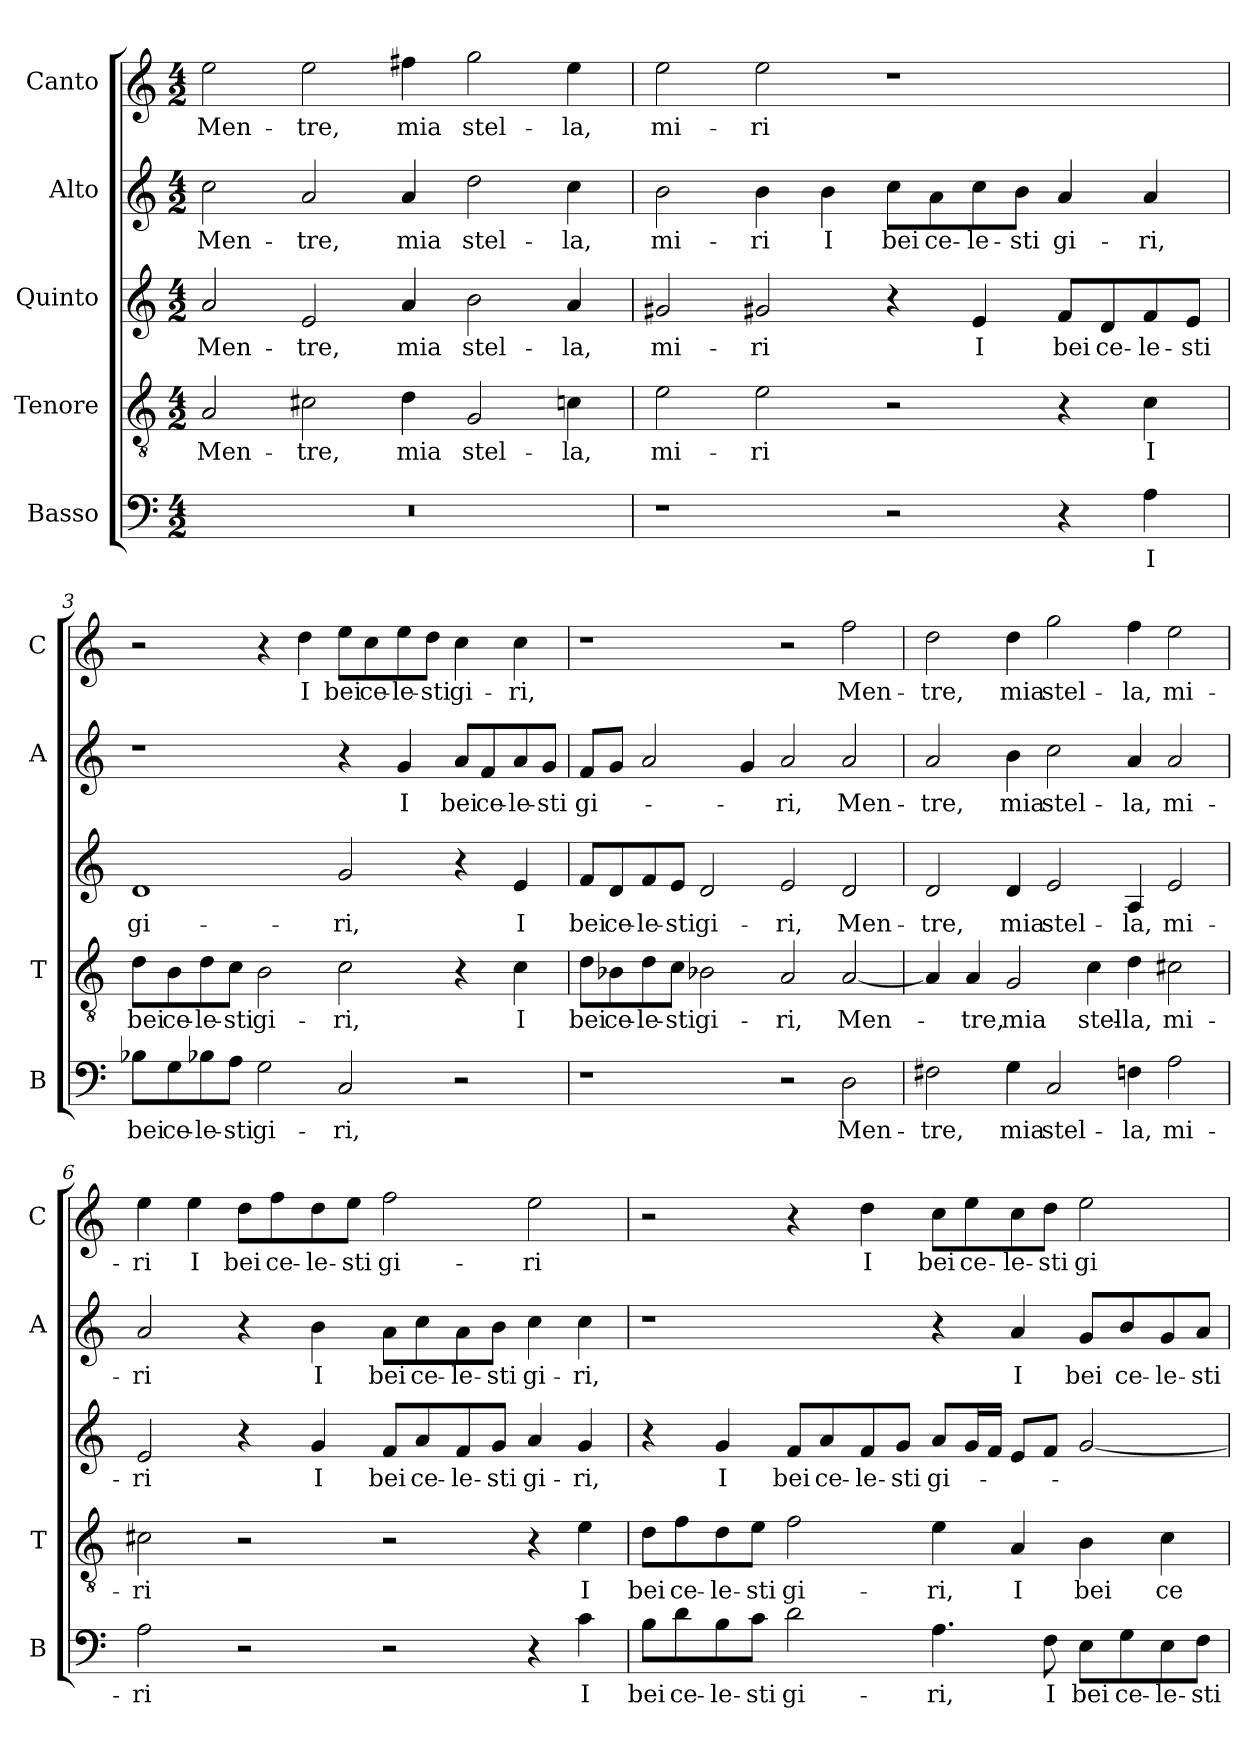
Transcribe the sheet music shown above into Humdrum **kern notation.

**kern	**text	**kern	**text	**kern	**text	**kern	**text	**kern	**text
*part5	*part5	*part4	*part4	*part3	*part3	*part2	*part2	*part1	*part1
*staff5	*staff5	*staff4	*staff4	*staff3	*staff3	*staff2	*staff2	*staff1	*staff1
*I"Basso	*	*I"Tenore	*	*I"Quinto	*	*I"Alto	*	*I"Canto	*
*I'B	*	*I'T	*	*	*	*I'A	*	*I'C	*
*clefF4	*	*clefGv2	*	*clefG2	*	*clefG2	*	*clefG2	*
*k[]	*	*k[]	*	*k[]	*	*k[]	*	*k[]	*
*M4/2	*	*M4/2	*	*M4/2	*	*M4/2	*	*M4/2	*
=1	=1	=1	=1	=1	=1	=1	=1	=1	=1
0r	.	2A	Men-	2a	Men-	2cc	Men-	2ee	Men-
.	.	2c#X	-tre,	2e	-tre,	2a	-tre,	2ee	-tre,
.	.	4d	mia	4a	mia	4a	mia	4ff#X	mia
.	.	2G	stel-	2b	stel-	2dd	stel-	2gg	stel-
.	.	4cn	-la,	4a	-la,	4cc	-la,	4ee	-la,
=2	=2	=2	=2	=2	=2	=2	=2	=2	=2
1r	.	2e	mi-	2g#X	mi-	2b	mi-	2ee	mi-
.	.	2e	-ri	2g#X	-ri	4b	-ri	2ee	-ri
.	.	.	.	.	.	4b	I	.	.
2r	.	2r	.	4r	.	8ccL	bei	1r	.
.	.	.	.	.	.	8a	ce-	.	.
.	.	.	.	4e	I	8cc	-le-	.	.
.	.	.	.	.	.	8bJ	-sti	.	.
4r	.	4r	.	8fL	bei	4a	gi-	.	.
.	.	.	.	8d	ce-	.	.	.	.
4A	I	4c	I	8f	-le-	4a	-ri,	.	.
.	.	.	.	8eJ	-sti	.	.	.	.
=3	=3	=3	=3	=3	=3	=3	=3	=3	=3
8B-XL	bei	8dL	bei	1d	gi-	1r	.	2r	.
8G	ce-	8B	ce-	.	.	.	.	.	.
8B-X	-le-	8d	-le-	.	.	.	.	.	.
8AJ	-sti	8cJ	-sti	.	.	.	.	.	.
2G	gi-	2B	gi-	.	.	.	.	4r	.
.	.	.	.	.	.	.	.	4dd	I
2C	-ri,	2c	-ri,	2g	-ri,	4r	.	8eeL	bei
.	.	.	.	.	.	.	.	8cc	ce-
.	.	.	.	.	.	4g	I	8ee	-le-
.	.	.	.	.	.	.	.	8ddJ	-sti
2r	.	4r	.	4r	.	8aL	bei	4cc	gi-
.	.	.	.	.	.	8f	ce-	.	.
.	.	4c	I	4e	I	8a	-le-	4cc	-ri,
.	.	.	.	.	.	8gJ	-sti	.	.
=4	=4	=4	=4	=4	=4	=4	=4	=4	=4
1r	.	8dL	bei	8fL	bei	8fL	gi-	1r	.
.	.	8B-X	ce-	8d	ce-	8gJ	.	.	.
.	.	8d	-le-	8f	-le-	2a	.	.	.
.	.	8cJ	-sti	8eJ	-sti	.	.	.	.
.	.	2B-X	gi-	2d	gi-	.	.	.	.
.	.	.	.	.	.	4g	.	.	.
2r	.	2A	-ri,	2e	-ri,	2a	-ri,	2r	.
2D	Men-	[2A	Men-	2d	Men-	2a	Men-	2ff	Men-
=5	=5	=5	=5	=5	=5	=5	=5	=5	=5
2F#X	-tre,	4A]	.	2d	-tre,	2a	-tre,	2dd	-tre,
.	.	4A	-tre,	.	.	.	.	.	.
4G	mia	2G	mia	4d	mia	4b	mia	4dd	mia
2C	stel-	.	.	2e	stel-	2cc	stel-	2gg	stel-
.	.	4c	stel-	.	.	.	.	.	.
4Fn	-la,	4d	-la,	4A	-la,	4a	-la,	4ff	-la,
2A	mi-	2c#X	mi-	2e	mi-	2a	mi-	2ee	mi-
=6	=6	=6	=6	=6	=6	=6	=6	=6	=6
2A	-ri	2c#X	-ri	2e	-ri	2a	-ri	4ee	-ri
.	.	.	.	.	.	.	.	4ee	I
2r	.	2r	.	4r	.	4r	.	8ddL	bei
.	.	.	.	.	.	.	.	8ff	ce-
.	.	.	.	4g	I	4b	I	8dd	-le-
.	.	.	.	.	.	.	.	8eeJ	-sti
2r	.	2r	.	8fL	bei	8aL	bei	2ff	gi-
.	.	.	.	8a	ce-	8cc	ce-	.	.
.	.	.	.	8f	-le-	8a	-le-	.	.
.	.	.	.	8gJ	-sti	8bJ	-sti	.	.
4r	.	4r	.	4a	gi-	4cc	gi-	2ee	-ri
4c	I	4e	I	4g	-ri,	4cc	-ri,	.	.
=7	=7	=7	=7	=7	=7	=7	=7	=7	=7
8BL	bei	8dL	bei	4r	.	1r	.	2r	.
8d	ce-	8f	ce-	.	.	.	.	.	.
8B	-le-	8d	-le-	4g	I	.	.	.	.
8cJ	-sti	8eJ	-sti	.	.	.	.	.	.
2d	gi-	2f	gi-	8fL	bei	.	.	4r	.
.	.	.	.	8a	ce-	.	.	.	.
.	.	.	.	8f	-le-	.	.	4dd	I
.	.	.	.	8gJ	-sti	.	.	.	.
4.A	-ri,	4e	-ri,	8aL	gi-	4r	.	8ccL	bei
.	.	.	.	16gL	.	.	.	8ee	ce-
.	.	.	.	16fJJ	.	.	.	.	.
.	.	4A	I	8eL	.	4a	I	8cc	-le-
8F	I	.	.	8fJ	.	.	.	8ddJ	-sti
8EL	bei	4B	bei	[2g	.	8gL	bei	2ee	gi-
8G	ce-	.	.	.	.	8b	ce-	.	.
8E	-le-	4c	ce-	.	.	8g	-le-	.	.
8FJ	-sti	.	.	.	.	8aJ	-sti	.	.
=	=	=	=	=	=	=	=	=	=
*-	*-	*-	*-	*-	*-	*-	*-	*-	*-
